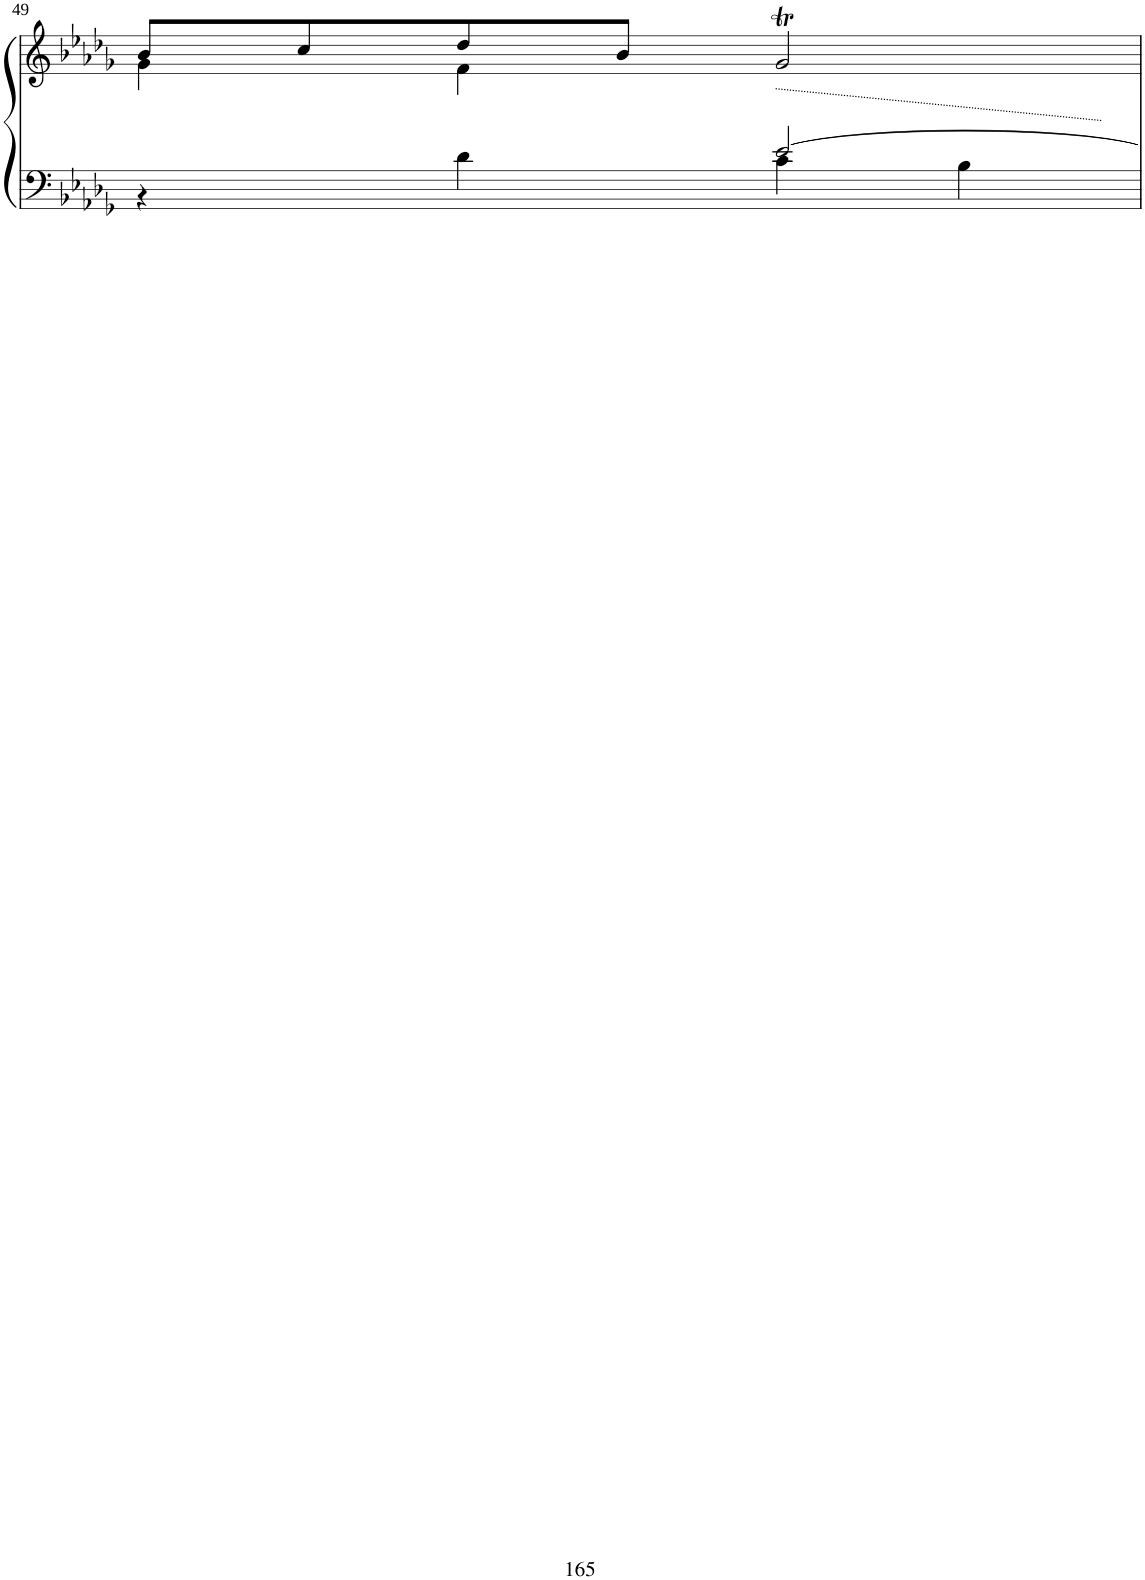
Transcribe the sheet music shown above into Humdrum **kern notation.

**kern	**kern
*part1	*part1
*staff2	*staff1
*I"Piano	*
*I'Pno	*
!!LO:PB:g=z
*clefF4	*clefG2
*k[b-e-a-d-g-]	*k[b-e-a-d-g-]
*M4/4	*M4/4
*met(c|)	*met(c|)
=49	=49
*^	*^
2ryy	4r	8b-/L	4g-\
.	.	8cc/	.
.	4d-\	8dd-/	4f\
.	.	8b-/J	.
[2e-/	4c\	2g-T/	2ryy
.	4B-\	.	.
*v	*v	*	*
*	*v	*v
=	=
*-	*-
